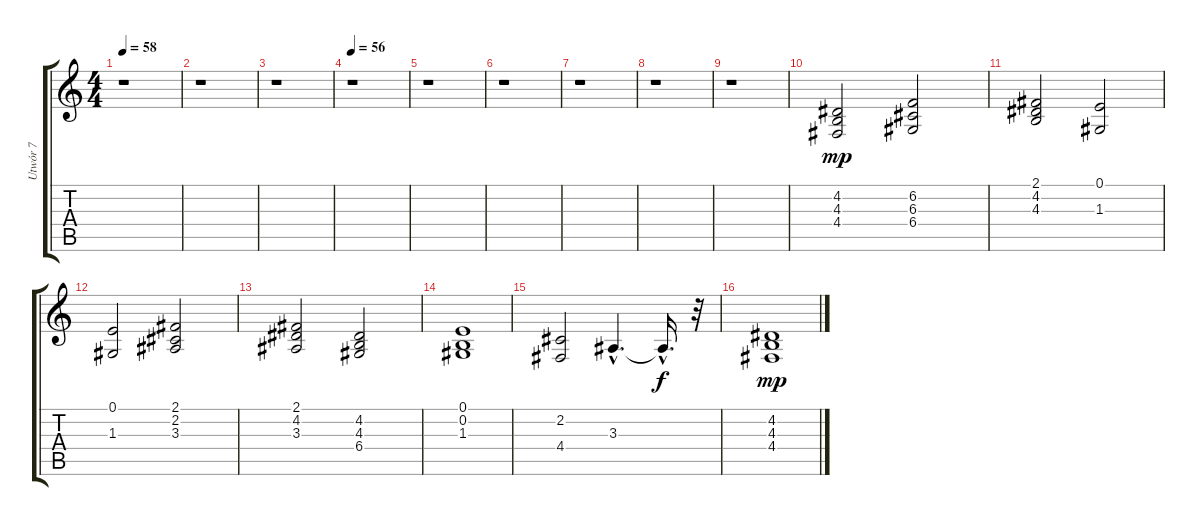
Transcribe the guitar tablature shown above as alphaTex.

\track ("Utwór 7" "Utwór 7") {instrument stringensemble2}
\staff {score tabs}
\tuning (E4 B3 G3 D3 A2 E2) {hide}
\ts (4 4)
\tempo 58
\clef g2
\ks c
r.1{dy mp instrument stringensemble2} |
r.1 |
r.1 |
\tempo 56
r.1 |
r.1 |
r.1 |
r.1 |
r.1 |
r.1 |
(4.2 4.3 4.4).2 (6.2 6.3 6.4).2 |
(2.1 4.2 4.3).2 (0.1 1.3).2 |
(0.1 1.3).2 (2.1 2.2 3.3).2 |
(2.1 4.2 3.3).2 (4.2 4.3 6.4).2 |
(0.1 0.2 1.3).1 |
(2.2 4.4).2 3.3{hac}.4{d} 3.3{hac t}.16{d dy f} r.32 |
(4.2 4.3 4.4).1{dy mp}
